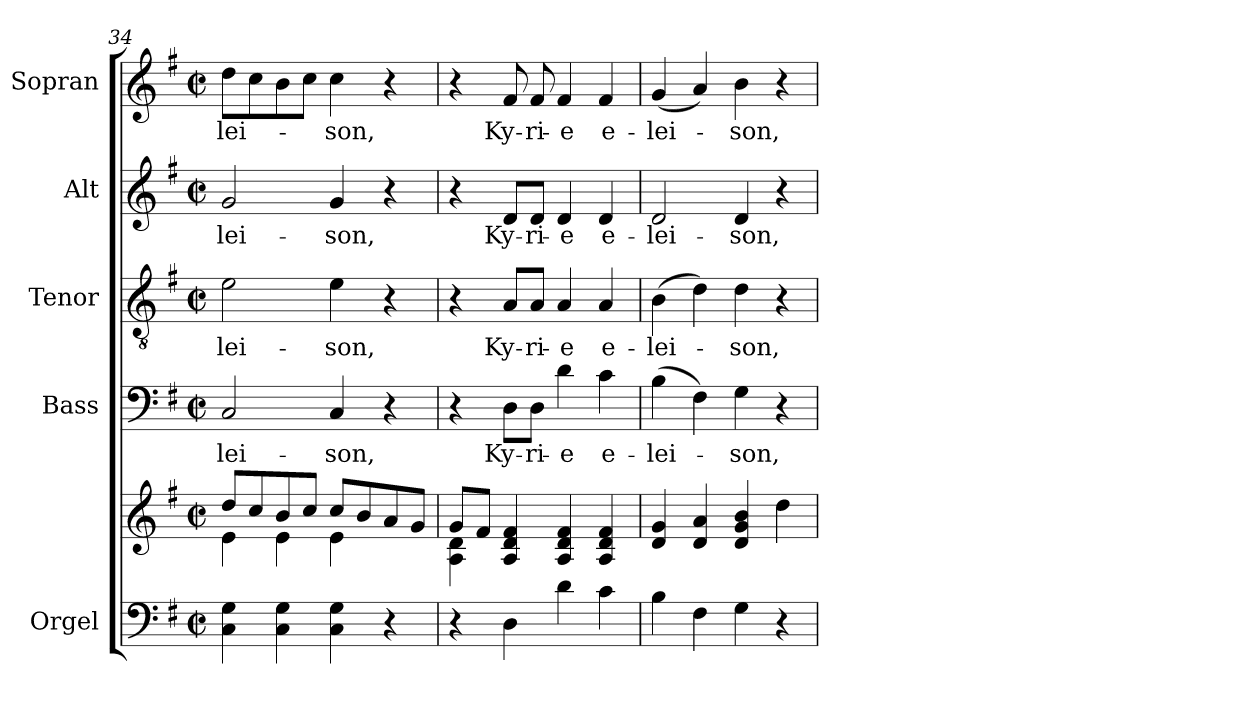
**kern	**kern	**kern	**text	**kern	**text	**kern	**text	**kern	**text
*part5	*part5	*part4	*part4	*part3	*part3	*part2	*part2	*part1	*part1
*staff6	*staff5	*staff4	*staff4	*staff3	*staff3	*staff2	*staff2	*staff1	*staff1
*I"Orgel	*	*I"Bass	*	*I"Tenor	*	*I"Alt	*	*I"Sopran	*
*I'Org.	*	*I'B	*	*I'T	*	*I'A	*	*I'S	*
*clefF4	*clefG2	*clefF4	*	*clefGv2	*	*clefG2	*	*clefG2	*
*k[f#]	*k[f#]	*k[f#]	*	*k[f#]	*	*k[f#]	*	*k[f#]	*
*G:	*G:	*G:	*	*G:	*	*G:	*	*G:	*
*M2/2	*M2/2	*M2/2	*	*M2/2	*	*M2/2	*	*M2/2	*
*met(c|)	*met(c|)	*met(c|)	*	*met(c|)	*	*met(c|)	*	*met(c|)	*
=34	=34	=34	=34	=34	=34	=34	=34	=34	=34
*	*^	*	*	*	*	*	*	*	*
!	!	!	!	!LO:LY:b	!	!LO:LY:b	!	!LO:LY:b	!	!LO:LY:b
4C\ 4G\	8dd/L	4e\	2C/	-lei-	2e\	-lei-	2g/	-lei-	8dd\L	-lei-
.	8cc/	.	.	.	.	.	.	.	8cc\	.
4C\ 4G\	8b/	4e\	.	.	.	.	.	.	8b\	.
.	8cc/J	.	.	.	.	.	.	.	8cc\J	.
!	!	!	!	!LO:LY:b	!	!LO:LY:b	!	!LO:LY:b	!	!LO:LY:b
4C\ 4G\	8cc/L	4e\	4C/	-son,	4e\	-son,	4g/	-son,	4cc\	-son,
.	8b/	.	.	.	.	.	.	.	.	.
4r	8a/	4ryy	4r	.	4r	.	4r	.	4r	.
.	8g/J	.	.	.	.	.	.	.	.	.
!!LO:PB:g=z
=35	=35	=35	=35	=35	=35	=35	=35	=35	=35	=35
4r	8g/L	4A\ 4d\	4r	.	4r	.	4r	.	4r	.
.	8f#/J	.	.	.	.	.	.	.	.	.
!	!	!	!	!LO:LY:b	!	!LO:LY:b	!	!LO:LY:b	!	!LO:LY:b
4D\	4A/ 4d/ 4f#/	2.ryy	8D\L	Ky-	8A/L	Ky-	8d/L	Ky-	8f#/	Ky-
!	!	!	!	!LO:LY:b	!	!LO:LY:b	!	!LO:LY:b	!	!LO:LY:b
.	.	.	8D\J	-ri-	8A/J	-ri-	8d/J	-ri-	8f#/	-ri-
!	!	!	!	!LO:LY:b	!	!LO:LY:b	!	!LO:LY:b	!	!LO:LY:b
4d\	4A/ 4d/ 4f#/	.	4d\	-e	4A/	-e	4d/	-e	4f#/	-e
!	!	!	!	!LO:LY:b	!	!LO:LY:b	!	!LO:LY:b	!	!LO:LY:b
4c\	4A/ 4d/ 4f#/	.	4c\	e-	4A/	e-	4d/	e-	4f#/	e-
*	*v	*v	*	*	*	*	*	*	*	*
=36	=36	=36	=36	=36	=36	=36	=36	=36	=36
!	!	!	!LO:LY:b	!	!LO:LY:b	!	!LO:LY:b	!	!LO:LY:b
4B\	4d/ 4g/	(>4B\	-lei-	(>4B\	-lei-	2d/	-lei-	(<4g/	-lei-
4F#\	4d/ 4a/	4F#\)	.	4d\)	.	.	.	4a/)	.
!	!	!	!LO:LY:b	!	!LO:LY:b	!	!LO:LY:b	!	!LO:LY:b
4G\	4d/ 4g/ 4b/	4G\	-son,	4d\	-son,	4d/	-son,	4b\	-son,
4r	4dd\	4r	.	4r	.	4r	.	4r	.
=	=	=	=	=	=	=	=	=	=
*-	*-	*-	*-	*-	*-	*-	*-	*-	*-
